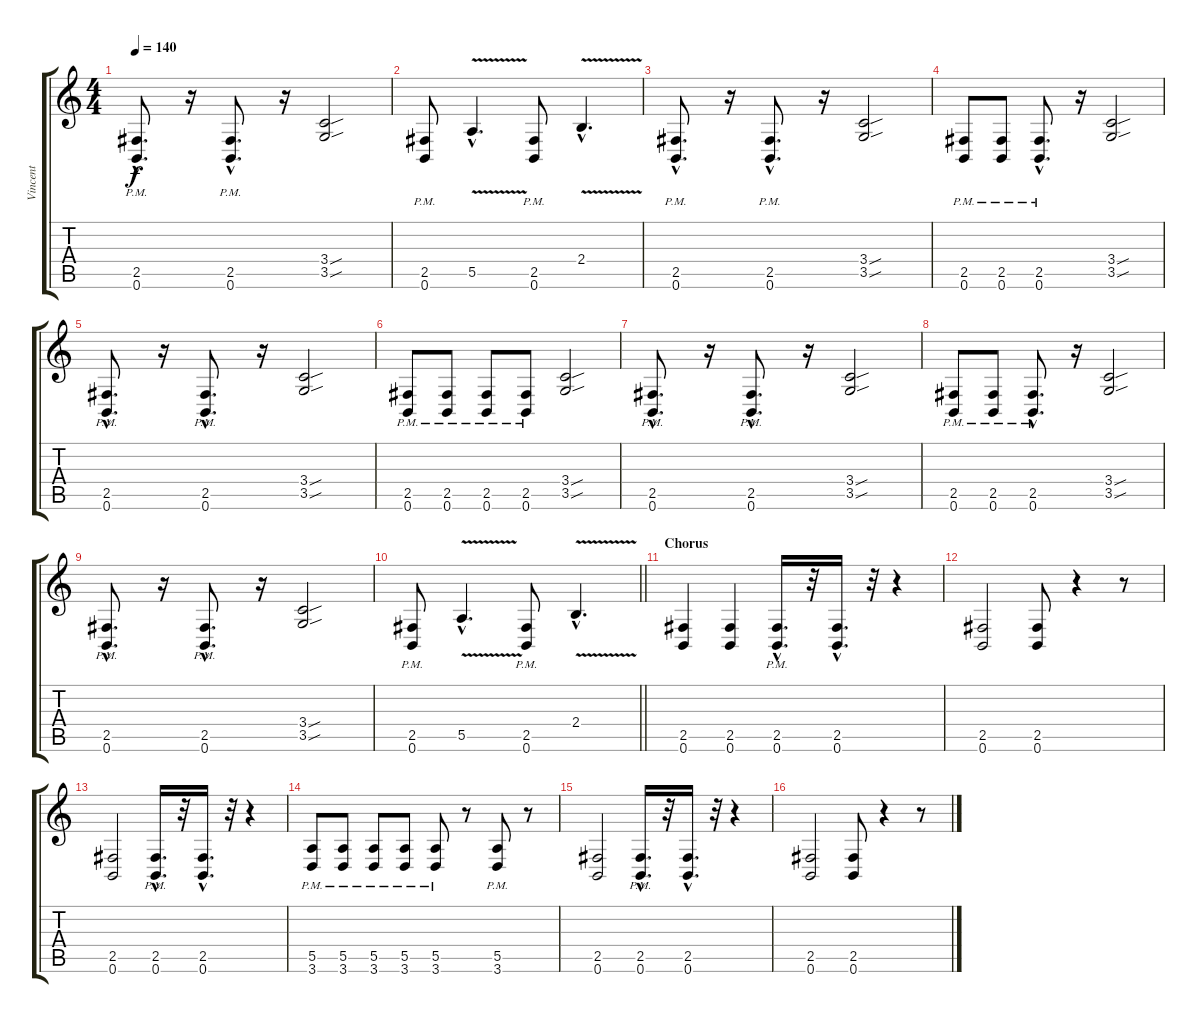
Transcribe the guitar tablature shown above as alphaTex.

\track ("Vincent" "Vincent") {instrument distortionguitar}
\staff {score tabs}
\tuning (B3 Gb3 D3 A2 E2 B1) {hide}
\ts (4 4)
\tempo 140
\clef g2
\ks c
(2.5{hac pm} 0.6{hac pm}).8{d dy f} r.16 (2.5{hac pm} 0.6{hac pm}).8{d} r.16 (3.4{sou} 3.5{sou}).2 |
(2.5{pm} 0.6{pm}).8 5.5{v hac}.4{d} (2.5{pm} 0.6{pm}).8 2.4{v hac}.4{d} |
(2.5{hac pm} 0.6{hac pm}).8{d} r.16 (2.5{hac pm} 0.6{hac pm}).8{d} r.16 (3.4{sou} 3.5{sou}).2 |
(2.5{pm} 0.6{pm}).8 (2.5{pm} 0.6{pm}).8 (2.5{hac pm} 0.6{hac pm}).8{d} r.16 (3.4{sou} 3.5{sou}).2 |
(2.5{hac pm} 0.6{hac pm}).8{d} r.16 (2.5{hac pm} 0.6{hac pm}).8{d} r.16 (3.4{sou} 3.5{sou}).2 |
(2.5{pm} 0.6{pm}).8 (2.5{pm} 0.6{pm}).8 (2.5{pm} 0.6{pm}).8 (2.5{pm} 0.6{pm}).8 (3.4{sou} 3.5{sou}).2 |
(2.5{hac pm} 0.6{hac pm}).8{d} r.16 (2.5{hac pm} 0.6{hac pm}).8{d} r.16 (3.4{sou} 3.5{sou}).2 |
(2.5{pm} 0.6{pm}).8 (2.5{pm} 0.6{pm}).8 (2.5{hac pm} 0.6{hac pm}).8{d} r.16 (3.4{sou} 3.5{sou}).2 |
(2.5{hac pm} 0.6{hac pm}).8{d} r.16 (2.5{hac pm} 0.6{hac pm}).8{d} r.16 (3.4{sou} 3.5{sou}).2 |
\barLineRight lightlight
(2.5{pm} 0.6{pm}).8 5.5{v hac}.4{d} (2.5{pm} 0.6{pm}).8 2.4{v hac}.4{d} |
\section ("" "Chorus")
(2.5 0.6).4 (2.5 0.6).4 (2.5{hac pm} 0.6{hac pm}).16{d} r.32 (2.5{hac} 0.6{hac}).16{d} r.32 r.4 |
(2.5 0.6).2 (2.5 0.6).8 r.4 r.8 |
(2.5 0.6).2 (2.5{hac pm} 0.6{hac pm}).16{d} r.32 (2.5{hac} 0.6{hac}).16{d} r.32 r.4 |
(5.5{pm} 3.6{pm}).8 (5.5{pm} 3.6{pm}).8 (5.5{pm} 3.6{pm}).8 (5.5{pm} 3.6{pm}).8 (5.5{pm} 3.6{pm}).8 r.8 (5.5{pm} 3.6{pm}).8 r.8 |
(2.5 0.6).2 (2.5{hac pm} 0.6{hac pm}).16{d} r.32 (2.5{hac} 0.6{hac}).16{d} r.32 r.4 |
(2.5 0.6).2 (2.5 0.6).8 r.4 r.8
